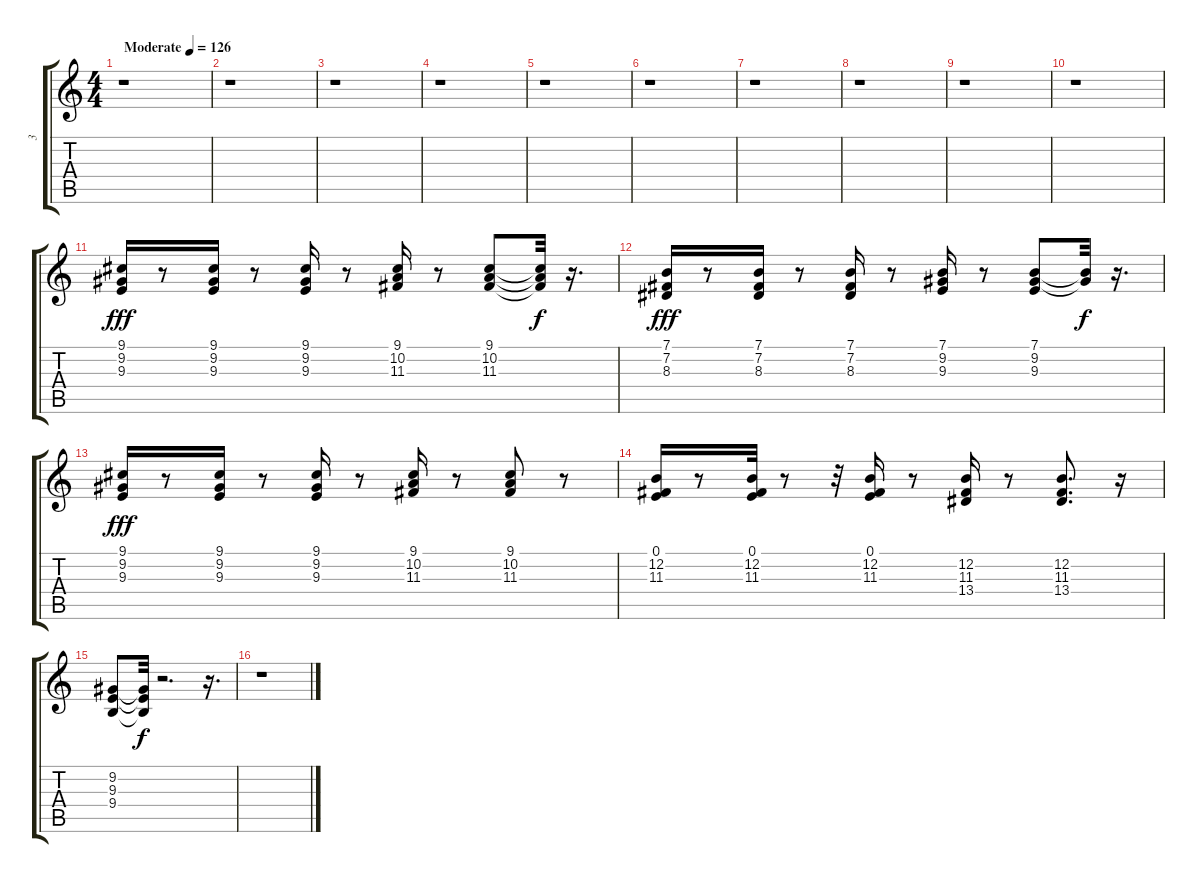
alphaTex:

\track ("3" "3") {instrument electricgrandpiano}
\staff {score tabs}
\tuning (E4 B3 G3 D3 A2 E2) {hide}
\ts (4 4)
\tempo (126 "Moderate")
\clef g2
\ks c
r.1{dy fff instrument electricgrandpiano} |
r.1 |
r.1 |
r.1 |
r.1 |
r.1 |
r.1 |
r.1 |
r.1 |
r.1 |
(9.1 9.2 9.3).16 r.8 (9.1 9.2 9.3).16 r.8 (9.1 9.2 9.3).16 r.8 (9.1 10.2 11.3).16 r.8 (9.1 10.2 11.3).8 (9.1{t} 10.2{t} 11.3{t}).32{dy f} r.16{d} |
(7.1 7.2 8.3).16{dy fff} r.8 (7.1 7.2 8.3).16 r.8 (7.1 7.2 8.3).16 r.8 (7.1 9.2 9.3).16 r.8 (7.1 9.2 9.3).8 (7.1{t} 9.2{t}).32{dy f} r.16{d} |
(9.1 9.2 9.3).16{dy fff} r.8 (9.1 9.2 9.3).16 r.8 (9.1 9.2 9.3).16 r.8 (9.1 10.2 11.3).16 r.8 (9.1 10.2 11.3).8 r.8 |
(0.1 12.2 11.3).16 r.8 (0.1 12.2 11.3).32 r.8 r.32 (0.1 12.2 11.3).16 r.8 (12.2 11.3 13.4).16 r.8 (12.2 11.3 13.4).8{d} r.16 |
(9.2 9.3 9.4).8 (9.2{t} 9.3{t} 9.4{t}).32{dy f} r.2{d} r.16{d} |
r.1
